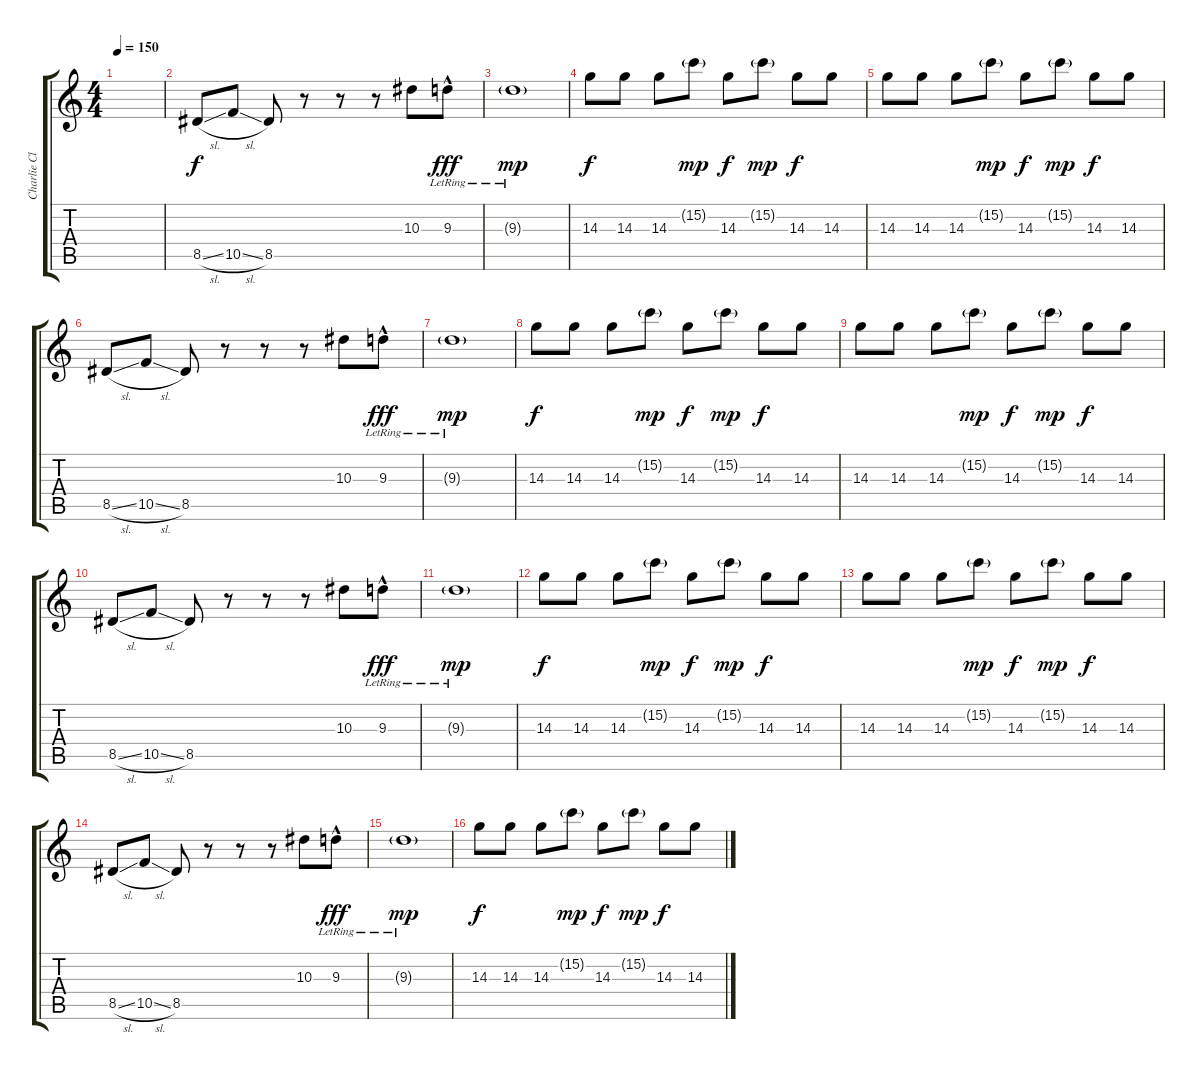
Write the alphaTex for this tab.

\track ("Charlie Clean" "Charlie Cl") {instrument electricguitarclean}
\staff {score tabs}
\tuning (D4 A3 F3 C3 G2 C2) {hide}
\ts (4 4)
\tempo 150
\clef g2
\ks c
|
8.5{sl}.8 10.5{sl}.8 8.5.8 r.8 r.8 r.8 10.3.8 9.3{hac lr}.8{dy fff} |
9.3{g lr}.1{dy mp} |
14.3.8{dy f} 14.3.8 14.3.8 15.2{g}.8{dy mp} 14.3.8{dy f} 15.2{g}.8{dy mp} 14.3.8{dy f} 14.3.8 |
14.3.8 14.3.8 14.3.8 15.2{g}.8{dy mp} 14.3.8{dy f} 15.2{g}.8{dy mp} 14.3.8{dy f} 14.3.8 |
8.5{sl}.8 10.5{sl}.8 8.5.8 r.8 r.8 r.8 10.3.8 9.3{hac lr}.8{dy fff} |
9.3{g lr}.1{dy mp} |
14.3.8{dy f} 14.3.8 14.3.8 15.2{g}.8{dy mp} 14.3.8{dy f} 15.2{g}.8{dy mp} 14.3.8{dy f} 14.3.8 |
14.3.8 14.3.8 14.3.8 15.2{g}.8{dy mp} 14.3.8{dy f} 15.2{g}.8{dy mp} 14.3.8{dy f} 14.3.8 |
8.5{sl}.8 10.5{sl}.8 8.5.8 r.8 r.8 r.8 10.3.8 9.3{hac lr}.8{dy fff} |
9.3{g lr}.1{dy mp} |
14.3.8{dy f} 14.3.8 14.3.8 15.2{g}.8{dy mp} 14.3.8{dy f} 15.2{g}.8{dy mp} 14.3.8{dy f} 14.3.8 |
14.3.8 14.3.8 14.3.8 15.2{g}.8{dy mp} 14.3.8{dy f} 15.2{g}.8{dy mp} 14.3.8{dy f} 14.3.8 |
8.5{sl}.8 10.5{sl}.8 8.5.8 r.8 r.8 r.8 10.3.8 9.3{hac lr}.8{dy fff} |
9.3{g lr}.1{dy mp} |
14.3.8{dy f} 14.3.8 14.3.8 15.2{g}.8{dy mp} 14.3.8{dy f} 15.2{g}.8{dy mp} 14.3.8{dy f} 14.3.8
